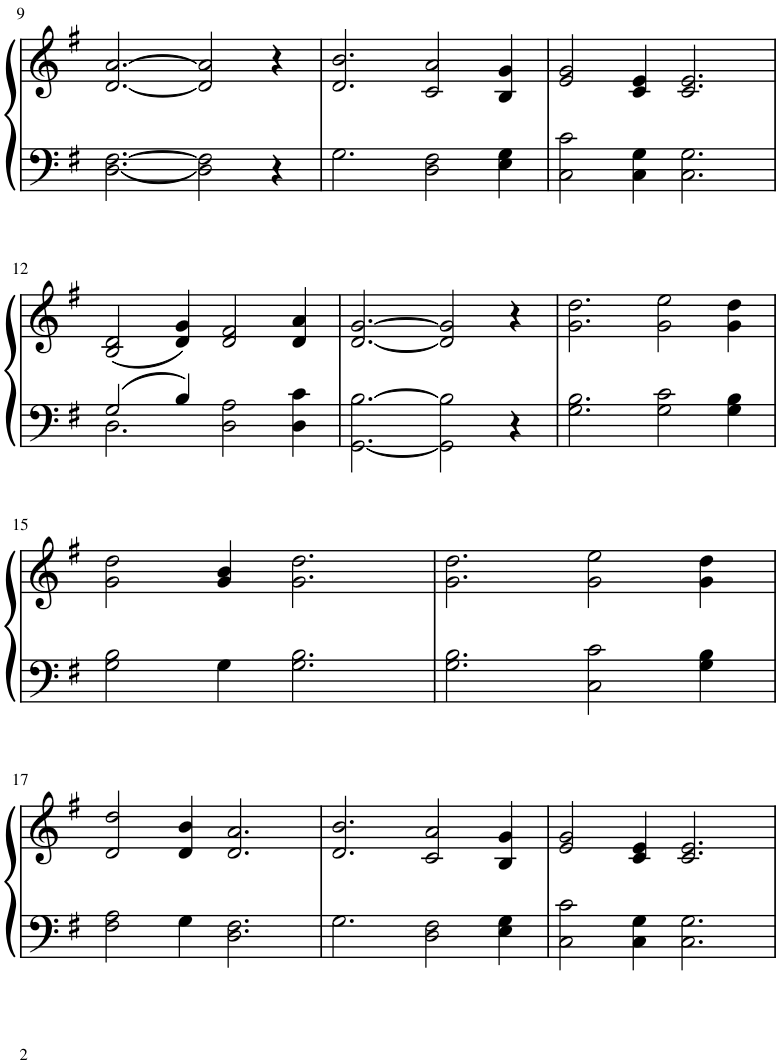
**kern	**kern
*part1	*part1
*staff2	*staff1
*I"Piano	*
*I'Pno.	*
!!LO:PB:g=z
*clefF4	*clefG2
*k[f#]	*k[f#]
*M6/4	*M6/4
=9	=9
[2.D\ [2.F#\	[2.d/ [2.a/
2D\] 2F#\]	2d/] 2a/]
4r	4r
=10	=10
2.G\	2.d/ 2.b/
2D\ 2F#\	2c/ 2a/
4E\ 4G\	4B/ 4g/
=11	=11
2C\ 2c\	2e/ 2g/
4C\ 4G\	4c/ 4e/
2.C\ 2.G\	2.c/ 2.e/
!!LO:LB:g=z
=12	=12
*^	*
2G/	2.D\	(2B/ 2d/
4B/	.	4d/ 4g/)
2ryy	2D\ 2A\	2d/ 2f#/
4ryy	4D\ 4c\	4d/ 4a/
*v	*v	*
=13	=13
[2.GG\ [2.B\	[2.d/ [2.g/
2GG\] 2B\]	2d/] 2g/]
4r	4r
=14	=14
2.G\ 2.B\	2.g\ 2.dd\
2G\ 2c\	2g\ 2ee\
4G\ 4B\	4g\ 4dd\
!!LO:LB:g=z
=15	=15
2G\ 2B\	2g\ 2dd\
4G\	4g/ 4b/
2.G\ 2.B\	2.g\ 2.dd\
=16	=16
2.G\ 2.B\	2.g\ 2.dd\
2C\ 2c\	2g\ 2ee\
4G\ 4B\	4g\ 4dd\
!!LO:LB:g=z
=17	=17
2F#\ 2A\	2d/ 2dd/
4G\	4d/ 4b/
2.D\ 2.F#\	2.d/ 2.a/
=18	=18
2.G\	2.d/ 2.b/
2D\ 2F#\	2c/ 2a/
4E\ 4G\	4B/ 4g/
=19	=19
2C\ 2c\	2e/ 2g/
4C\ 4G\	4c/ 4e/
2.C\ 2.G\	2.c/ 2.e/
=	=
*-	*-
